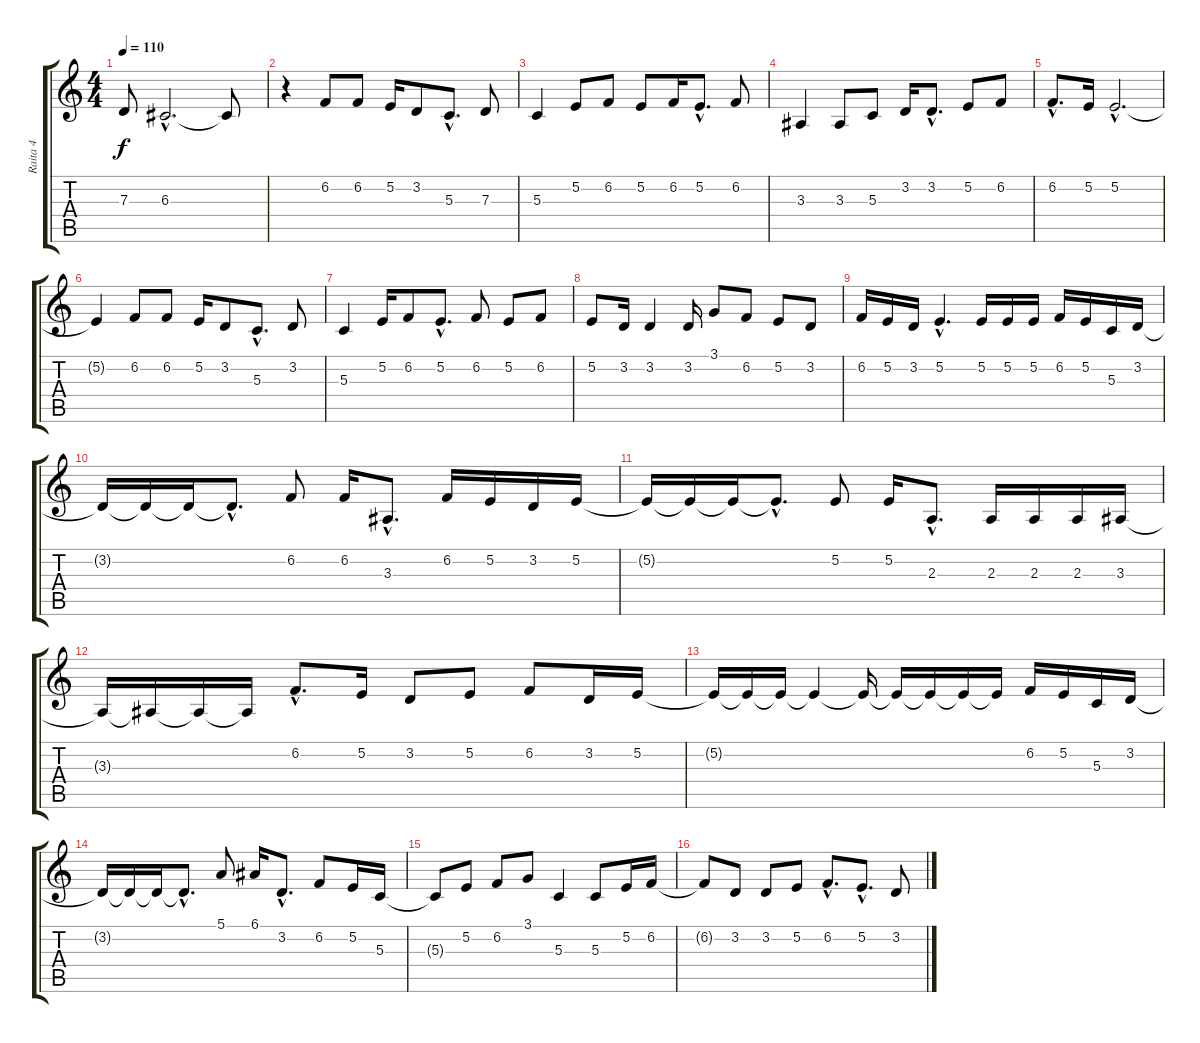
\track ("Raita 4" "Raita 4") {instrument lead2sawtooth}
\staff {score tabs}
\tuning (E4 B3 G3 D3 A2 E2) {hide}
\ts (4 4)
\tempo 110
\clef g2
\ks c
7.3{t}.8{dy f} 6.3{hac}.2{d} 6.3{t}.8 |
r.4 6.2.8 6.2.8 5.2.16 3.2.8 5.3{hac}.8{d} 7.3.8 |
5.3.4 5.2.8 6.2.8 5.2.8 6.2.16 5.2{hac}.8{d} 6.2.8 |
3.3.4 3.3.8 5.3.8 3.2.16 3.2{hac}.8{d} 5.2.8 6.2.8 |
6.2{hac}.8{d} 5.2.16 5.2{hac}.2{d} |
5.2{t}.4 6.2.8 6.2.8 5.2.16 3.2.8 5.3{hac}.8{d} 3.2.8 |
5.3.4 5.2.16 6.2.8 5.2{hac}.8{d} 6.2.8 5.2.8 6.2.8 |
5.2.8 3.2.16 3.2.4 3.2.16 3.1.8 6.2.8 5.2.8 3.2.8 |
6.2.16 5.2.16 3.2.16 5.2{hac}.4{d} 5.2.16 5.2.16 5.2.16 6.2.16 5.2.16 5.3.16 3.2.16 |
3.2{t}.16 3.2{t}.16 3.2{t}.16 3.2{hac t}.8{d} 6.2.8 6.2.16 3.3{hac}.8{d} 6.2.16 5.2.16 3.2.16 5.2.16 |
5.2{t}.16 5.2{t}.16 5.2{t}.16 5.2{hac t}.8{d} 5.2.8 5.2.16 2.3{hac}.8{d} 2.3.16 2.3.16 2.3.16 3.3.16 |
3.3{t}.16 3.3{t}.16 3.3{t}.16 3.3{t}.16 6.2{hac}.8{d} 5.2.16 3.2.8 5.2.8 6.2.8 3.2.16 5.2.16 |
5.2{t}.16 5.2{t}.16 5.2{t}.16 5.2{t}.4 5.2{t}.16 5.2{t}.16 5.2{t}.16 5.2{t}.16 5.2{t}.16 6.2.16 5.2.16 5.3.16 3.2.16 |
3.2{t}.16 3.2{t}.16 3.2{t}.16 3.2{hac t}.8{d} 5.1.8 6.1.16 3.2{hac}.8{d} 6.2.8 5.2.16 5.3.16 |
5.3{t}.8 5.2.8 6.2.8 3.1.8 5.3.4 5.3.8 5.2.16 6.2.16 |
6.2{t}.8 3.2.8 3.2.8 5.2.8 6.2{hac}.8{d} 5.2{hac}.8{d} 3.2.8
